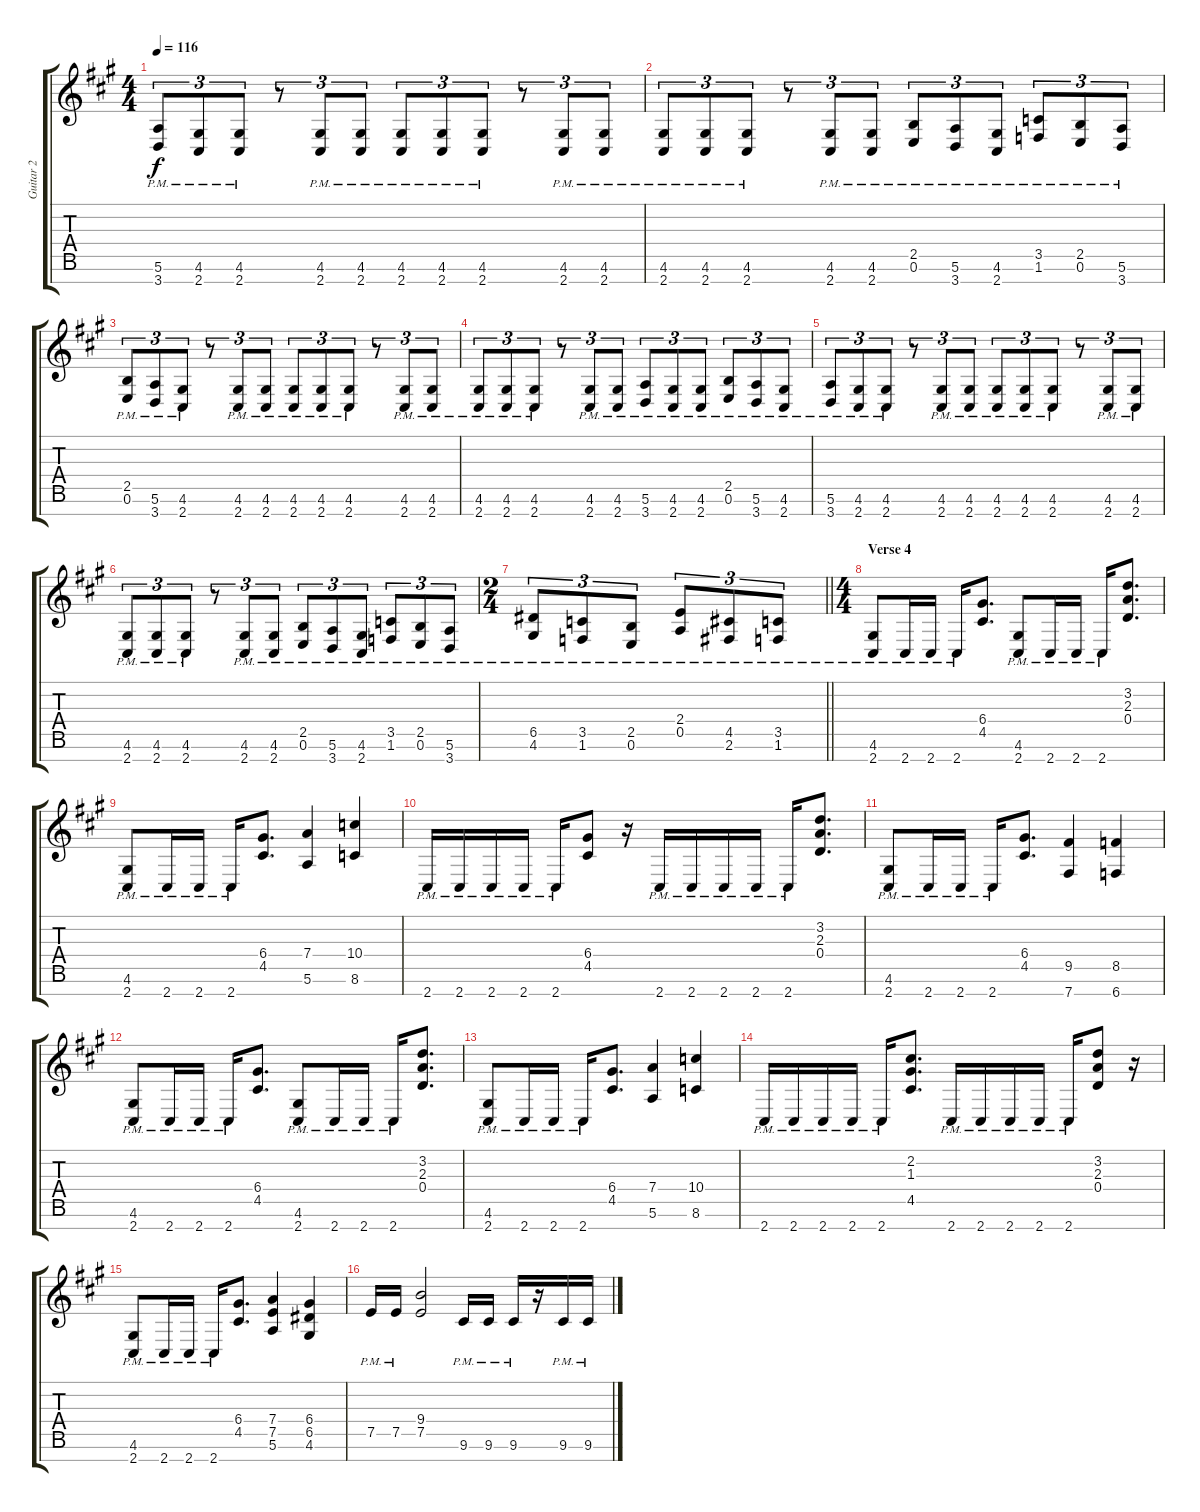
\track ("Guitar 2" "Guitar 2") {instrument distortionguitar}
\staff {score tabs}
\tuning (E4 B3 G3 D3 A2 E2 B1) {hide}
\ts (4 4)
\tempo 116
\clef g2
\ks a
(5.6{pm} 3.7{pm}).8{tu (3 2) dy f} (4.6{pm} 2.7{pm}).8{tu (3 2)} (4.6{pm} 2.7{pm}).8{tu (3 2)} r.8{tu (3 2)} (4.6{pm} 2.7{pm}).8{tu (3 2)} (4.6{pm} 2.7{pm}).8{tu (3 2)} (4.6{pm} 2.7{pm}).8{tu (3 2)} (4.6{pm} 2.7{pm}).8{tu (3 2)} (4.6{pm} 2.7{pm}).8{tu (3 2)} r.8{tu (3 2)} (4.6{pm} 2.7{pm}).8{tu (3 2)} (4.6{pm} 2.7{pm}).8{tu (3 2)} |
(4.6{pm} 2.7{pm}).8{tu (3 2)} (4.6{pm} 2.7{pm}).8{tu (3 2)} (4.6{pm} 2.7{pm}).8{tu (3 2)} r.8{tu (3 2)} (4.6{pm} 2.7{pm}).8{tu (3 2)} (4.6{pm} 2.7{pm}).8{tu (3 2)} (2.5{pm} 0.6{pm}).8{tu (3 2)} (5.6{pm} 3.7{pm}).8{tu (3 2)} (4.6{pm} 2.7{pm}).8{tu (3 2)} (3.5{pm} 1.6{pm}).8{tu (3 2)} (2.5{pm} 0.6{pm}).8{tu (3 2)} (5.6{pm} 3.7{pm}).8{tu (3 2)} |
(2.5{pm} 0.6{pm}).8{tu (3 2)} (5.6{pm} 3.7{pm}).8{tu (3 2)} (4.6{pm} 2.7{pm}).8{tu (3 2)} r.8{tu (3 2)} (4.6{pm} 2.7{pm}).8{tu (3 2)} (4.6{pm} 2.7{pm}).8{tu (3 2)} (4.6{pm} 2.7{pm}).8{tu (3 2)} (4.6{pm} 2.7{pm}).8{tu (3 2)} (4.6{pm} 2.7{pm}).8{tu (3 2)} r.8{tu (3 2)} (4.6{pm} 2.7{pm}).8{tu (3 2)} (4.6{pm} 2.7{pm}).8{tu (3 2)} |
(4.6{pm} 2.7{pm}).8{tu (3 2)} (4.6{pm} 2.7{pm}).8{tu (3 2)} (4.6{pm} 2.7{pm}).8{tu (3 2)} r.8{tu (3 2)} (4.6{pm} 2.7{pm}).8{tu (3 2)} (4.6{pm} 2.7{pm}).8{tu (3 2)} (5.6{pm} 3.7{pm}).8{tu (3 2)} (4.6{pm} 2.7{pm}).8{tu (3 2)} (4.6{pm} 2.7{pm}).8{tu (3 2)} (2.5{pm} 0.6{pm}).8{tu (3 2)} (5.6{pm} 3.7{pm}).8{tu (3 2)} (4.6{pm} 2.7{pm}).8{tu (3 2)} |
(5.6{pm} 3.7{pm}).8{tu (3 2)} (4.6{pm} 2.7{pm}).8{tu (3 2)} (4.6{pm} 2.7{pm}).8{tu (3 2)} r.8{tu (3 2)} (4.6{pm} 2.7{pm}).8{tu (3 2)} (4.6{pm} 2.7{pm}).8{tu (3 2)} (4.6{pm} 2.7{pm}).8{tu (3 2)} (4.6{pm} 2.7{pm}).8{tu (3 2)} (4.6{pm} 2.7{pm}).8{tu (3 2)} r.8{tu (3 2)} (4.6{pm} 2.7{pm}).8{tu (3 2)} (4.6{pm} 2.7{pm}).8{tu (3 2)} |
(4.6{pm} 2.7{pm}).8{tu (3 2)} (4.6{pm} 2.7{pm}).8{tu (3 2)} (4.6{pm} 2.7{pm}).8{tu (3 2)} r.8{tu (3 2)} (4.6{pm} 2.7{pm}).8{tu (3 2)} (4.6{pm} 2.7{pm}).8{tu (3 2)} (2.5{pm} 0.6{pm}).8{tu (3 2)} (5.6{pm} 3.7{pm}).8{tu (3 2)} (4.6{pm} 2.7{pm}).8{tu (3 2)} (3.5{pm} 1.6{pm}).8{tu (3 2)} (2.5{pm} 0.6{pm}).8{tu (3 2)} (5.6{pm} 3.7{pm}).8{tu (3 2)} |
\ts (2 4)
\barLineRight lightlight
(6.5{pm} 4.6{pm}).8{tu (3 2)} (3.5{pm} 1.6{pm}).8{tu (3 2)} (2.5{pm} 0.6{pm}).8{tu (3 2)} (2.4{pm} 0.5{pm}).8{tu (3 2)} (4.5{pm} 2.6{pm}).8{tu (3 2)} (3.5{pm} 1.6{pm}).8{tu (3 2)} |
\ts (4 4)
\section ("" "Verse 4")
(4.6 2.7{pm}).8 2.7{pm}.16 2.7{pm}.16 2.7{pm}.16 (6.4 4.5).8{d} (4.6{pm} 2.7{pm}).8 2.7{pm}.16 2.7{pm}.16 2.7{pm}.16 (3.2 2.3 0.4).8{d} |
(4.6{pm} 2.7{pm}).8 2.7{pm}.16 2.7{pm}.16 2.7{pm}.16 (6.4 4.5).8{d} (7.4 5.6).4 (10.4 8.6).4 |
2.7{pm}.16 2.7{pm}.16 2.7{pm}.16 2.7{pm}.16 2.7{pm}.16 (6.4 4.5).8 r.16 2.7{pm}.16 2.7{pm}.16 2.7{pm}.16 2.7{pm}.16 2.7{pm}.16 (3.2 2.3 0.4).8{d} |
(4.6{pm} 2.7{pm}).8 2.7{pm}.16 2.7{pm}.16 2.7{pm}.16 (6.4 4.5).8{d} (9.5 7.7).4 (8.5 6.7).4 |
(4.6 2.7{pm}).8 2.7{pm}.16 2.7{pm}.16 2.7{pm}.16 (6.4 4.5).8{d} (4.6{pm} 2.7{pm}).8 2.7{pm}.16 2.7{pm}.16 2.7{pm}.16 (3.2 2.3 0.4).8{d} |
(4.6{pm} 2.7{pm}).8 2.7{pm}.16 2.7{pm}.16 2.7{pm}.16 (6.4 4.5).8{d} (7.4 5.6).4 (10.4 8.6).4 |
2.7{pm}.16 2.7{pm}.16 2.7{pm}.16 2.7{pm}.16 2.7{pm}.16 (2.2 1.3 4.5).8{d} 2.7{pm}.16 2.7{pm}.16 2.7{pm}.16 2.7{pm}.16 2.7{pm}.16 (3.2 2.3 0.4).8 r.16 |
(4.6{pm} 2.7{pm}).8 2.7{pm}.16 2.7{pm}.16 2.7{pm}.16 (6.4 4.5).8{d} (7.4 7.5 5.6).4 (6.4 6.5 4.6).4 |
7.5{pm}.16 7.5{pm}.16 (9.4 7.5).2 9.6{pm}.16 9.6{pm}.16 9.6{pm}.16 r.16 9.6{pm}.16 9.6{pm}.16
